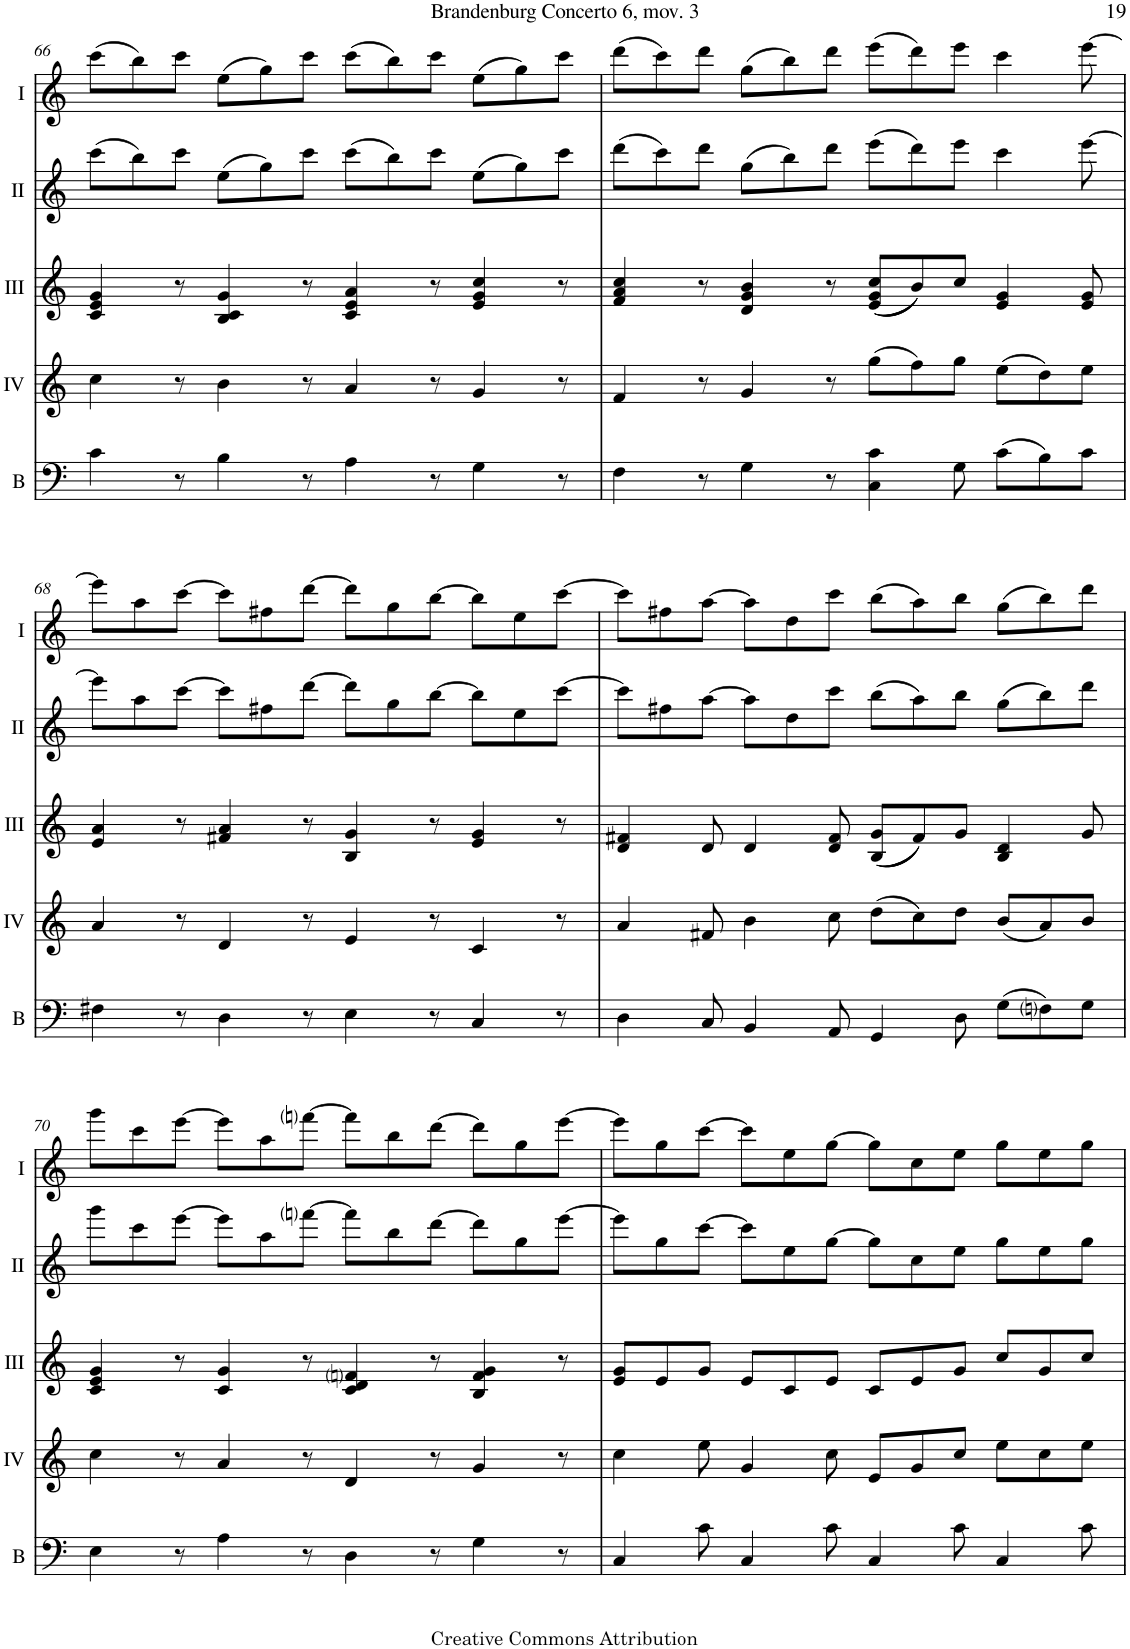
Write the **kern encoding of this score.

**kern	**kern	**kern	**kern	**kern
*part5	*part4	*part3	*part2	*part1
*staff5	*staff4	*staff3	*staff2	*staff1
*I"Bass	*I"Acc. 4	*I"Acc. 3	*I"Acc. 2	*I"Acc. 1
*I'B	*	*	*	*
!!LO:PB:g=z
*clefF4	*clefG2	*clefG2	*clefG2	*clefG2
*Trd7c12	*Trd7c12	*	*Trd7c12	*Trd7c12
*k[]	*k[]	*k[]	*k[]	*k[]
*M12/8	*M12/8	*M12/8	*M12/8	*M12/8
=66	=66	=66	=66	=66
4c\	4cc\	4c/ 4e/ 4g/	(8ccc\L	(8ccc\L
.	.	.	8bb\)	8bb\)
8r	8r	8r	8ccc\J	8ccc\J
4B\	4b\	4B/ 4c/ 4g/	(8ee\L	(8ee\L
.	.	.	8gg\)	8gg\)
8r	8r	8r	8ccc\J	8ccc\J
4A\	4a/	4c/ 4e/ 4a/	(8ccc\L	(8ccc\L
.	.	.	8bb\)	8bb\)
8r	8r	8r	8ccc\J	8ccc\J
4G\	4g/	4e/ 4g/ 4cc/	(8ee\L	(8ee\L
.	.	.	8gg\)	8gg\)
8r	8r	8r	8ccc\J	8ccc\J
=67	=67	=67	=67	=67
*	*	*^	*	*
4F\	4f/	4f/ 4a/ 4cc/	4ryy	(8ddd\L	(8ddd\L
.	.	.	.	8ccc\)	8ccc\)
8r	8r	8r	8ryy	8ddd\J	8ddd\J
4G\	4g/	4d/ 4g/ 4b/	4ryy	(8gg\L	(8gg\L
.	.	.	.	8bb\)	8bb\)
8r	8r	8r	8ryy	8ddd\J	8ddd\J
4C\ 4c\	(8gg\L	((8e/ 8g/ 8cc/L	2.ryy	(8eee\L	(8eee\L
.	8ff\)	8b/))	.	8ddd\)	8ddd\)
8G\	8gg\J	8cc/J	.	8eee\J	8eee\J
(8c\L	(8ee\L	4e/ 4g/	.	4ccc\	4ccc\
8B\)	8dd\)	.	.	.	.
8c\J	8ee\J	8e/ 8g/	.	[8eee\	[8eee\
*	*	*v	*v	*	*
!!LO:LB:g=z
=68	=68	=68	=68	=68
4F#X\	4a/	4e/ 4a/	8eee\L]	8eee\L]
.	.	.	8aa\	8aa\
8r	8r	8r	[8ccc\J	[8ccc\J
4D\	4d/	4f#X/ 4a/	8ccc\L]	8ccc\L]
.	.	.	8ff#X\	8ff#X\
8r	8r	8r	[8ddd\J	[8ddd\J
4E\	4e/	4B/ 4g/	8ddd\L]	8ddd\L]
.	.	.	8gg\	8gg\
8r	8r	8r	[8bb\J	[8bb\J
4C/	4c/	4e/ 4g/	8bb\L]	8bb\L]
.	.	.	8ee\	8ee\
8r	8r	8r	[8ccc\J	[8ccc\J
=69	=69	=69	=69	=69
4D\	4a/	4d/ 4f#X/	8ccc\L]	8ccc\L]
.	.	.	8ff#X\	8ff#X\
8C/	8f#X/	8d/	[8aa\J	[8aa\J
4BB/	4b\	4d/	8aa\L]	8aa\L]
.	.	.	8dd\	8dd\
8AA/	8cc\	8d/ 8f#/	8ccc\J	8ccc\J
4GG/	(8dd\L	((8B/ 8g/L	(8bb\L	(8bb\L
.	8cc\)	8f#/))	8aa\)	8aa\)
8D\	8dd\J	8g/J	8bb\J	8bb\J
(8G\L	(8b/L	4B/ 4d/	(8gg\L	(8gg\L
8Fni\)	8a/)	.	8bb\)	8bb\)
8G\J	8b/J	8g/	8ddd\J	8ddd\J
!!LO:LB:g=z
=70	=70	=70	=70	=70
4E\	4cc\	4c/ 4e/ 4g/	8ggg\L	8ggg\L
.	.	.	8ccc\	8ccc\
8r	8r	8r	[8eee\J	[8eee\J
4A\	4a/	4c/ 4g/	8eee\L]	8eee\L]
.	.	.	8aa\	8aa\
8r	8r	8r	[8fffni\J	[8fffni\J
4D\	4d/	4c/ 4d/ 4fni/	8fff\L]	8fff\L]
.	.	.	8bb\	8bb\
8r	8r	8r	[8ddd\J	[8ddd\J
4G\	4g/	4B/ 4f/ 4g/	8ddd\L]	8ddd\L]
.	.	.	8gg\	8gg\
8r	8r	8r	[8eee\J	[8eee\J
=71	=71	=71	=71	=71
4C/	4cc\	8e/ 8g/L	8eee\L]	8eee\L]
.	.	8e/	8gg\	8gg\
8c\	8ee\	8g/J	[8ccc\J	[8ccc\J
4C/	4g/	8e/L	8ccc\L]	8ccc\L]
.	.	8c/	8ee\	8ee\
8c\	8cc\	8e/J	[8gg\J	[8gg\J
4C/	8e/L	8c/L	8gg\L]	8gg\L]
.	8g/	8e/	8cc\	8cc\
8c\	8cc/J	8g/J	8ee\J	8ee\J
4C/	8ee\L	8cc/L	8gg\L	8gg\L
.	8cc\	8g/	8ee\	8ee\
8c\	8ee\J	8cc/J	8gg\J	8gg\J
=	=	=	=	=
*-	*-	*-	*-	*-
